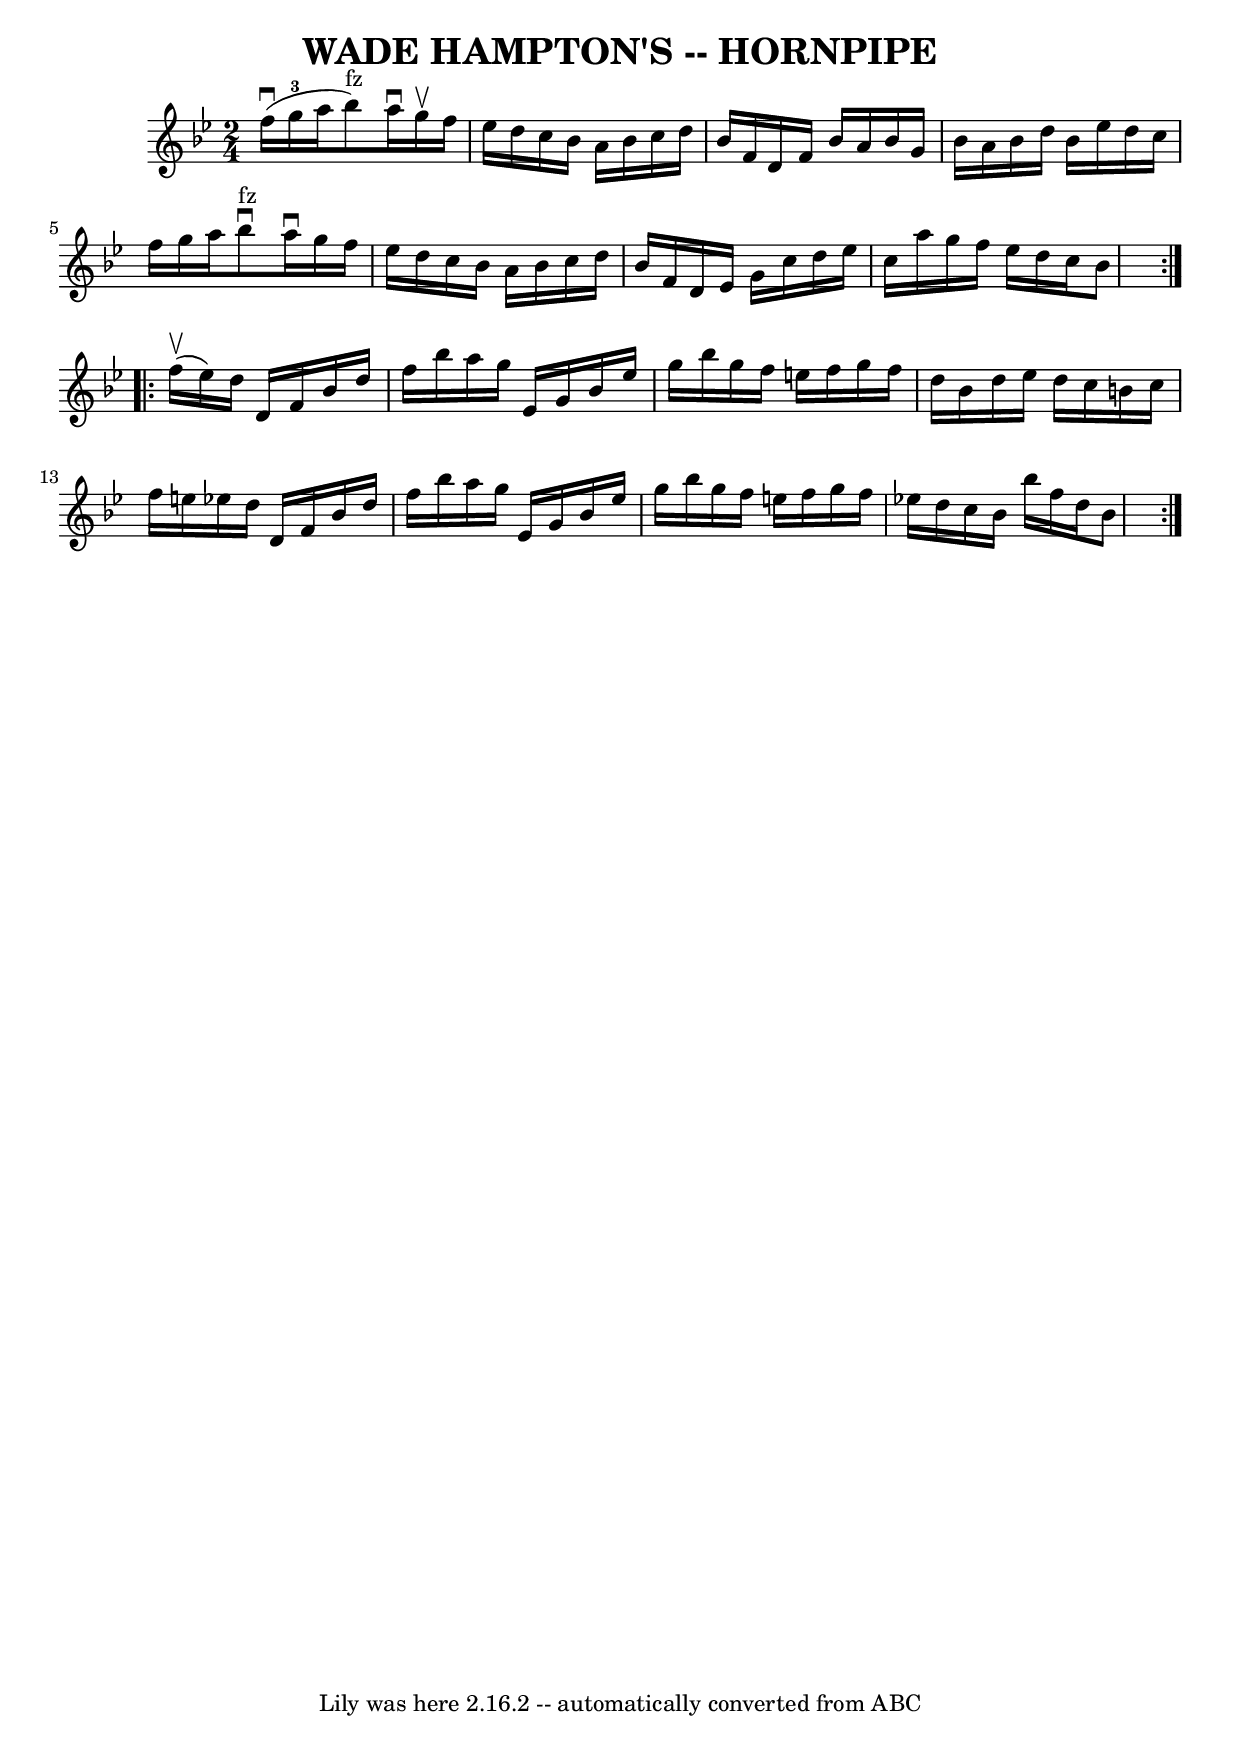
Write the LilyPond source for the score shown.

\version "2.16.2"
\include "Mammoth.ily"
\header {
  %% book = "Ryan's Mammoth Collection of Fiddle Tunes"
 crossRefNumber = "1"
 footnotes = ""
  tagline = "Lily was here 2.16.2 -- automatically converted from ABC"
  title = "WADE HAMPTON'S -- HORNPIPE"

}
voicedefault =  {



  \repeat volta 2 {

    \time 2/4      \key bes \major f''16 (^\downbow g''16-3 a''16          |
 bes''8^"fz") a''16^\downbow g''16^\upbow f''16 ees''16 d''16 c''16     |
 bes'16 a'16 bes'16 c''16 d''16 bes'16 f'16 d'16     |
 f'16 bes'16 a'16 bes'16 g'16 bes'16 a'16 bes'16     |
 d''16 bes'16 ees''16 d''16 c''16 f''16 g''16 a''16    |  |
 bes''8^"fz"^\downbow a''16^\downbow g''16 f''16 ees''16 d''16 c''16   |
 bes'16 a'16 bes'16 c''16 d''16 bes'16 f'16 d'16     |
 ees'16 g'16 c''16 d''16 ees''16 c''16 a''16 g''16     |
 f''16 ees''16 d''16 c''16 bes'8    
  }   
  
  \repeat volta 2 { f''16 (^\upbow ees''16)        |
 d''16 d'16 f'16 bes'16 d''16 f''16 bes''16 a''16     |
 g''16 ees'16 g'16 bes'16 ees''16 g''16 bes''16 g''16      |
 f''16 e''16 f''16 g''16 f''16 d''16 bes'16 d''16     |
 ees''16 d''16 c''16 b'16 c''16 f''16 e''16 ees''!16    |  |
 d''16 d'16 f'16 bes'16 d''16 f''16 bes''16 a''16     |
 g''16 ees'16 g'16 bes'16 ees''16 g''16 bes''16 g''16     |
 f''16 e''16 f''16 g''16 f''16 ees''!16 d''16 c''16     |
 bes'16    
 bes''16 f''16 d''16 bes'8    
  }   

}

\score{
  <<

    \context Staff="default"
    {
      \voicedefault 
      
    }

  >>
  \layout {
    
  }
  \midi {
  }

}
